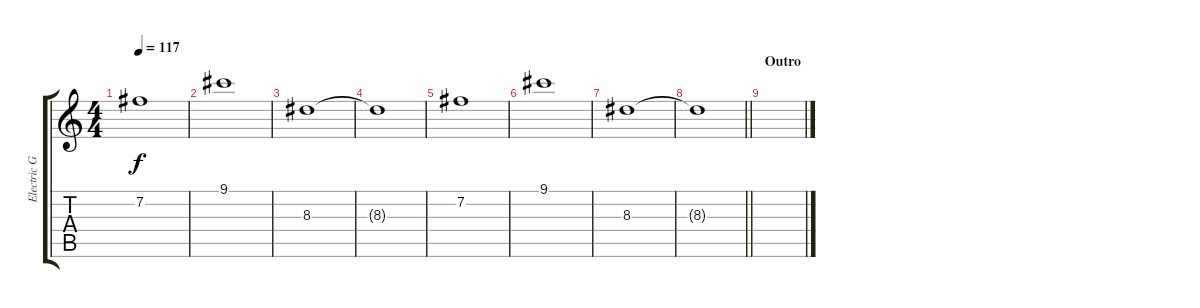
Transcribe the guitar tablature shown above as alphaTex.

\track ("Electric Guitar" "Electric G") {instrument overdrivenguitar}
\staff {score tabs}
\tuning (E4 B3 G3 D3 A2 E2) {hide}
\ts (4 4)
\tempo 117
\clef g2
\ks c
7.2.1{dy f volume 11} |
9.1.1 |
8.3.1 |
8.3{t}.1 |
7.2.1 |
9.1.1 |
8.3.1 |
\barLineRight lightlight
8.3{t}.1 |
\section ("" "Outro")
